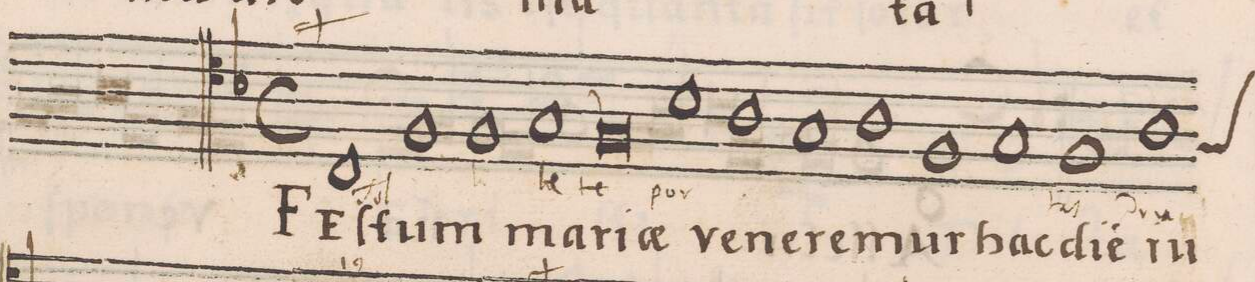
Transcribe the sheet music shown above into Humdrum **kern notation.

**kern	**text	**text	**text
*I"TENOR	*	*	*
*clefC4	*	*	*
*k[b-]	*	*	*
*met(C)	*	*	*
*M2/1	*	*	*
1C	Tol-	FE-	.
1F	.	-ſtum	.
=2-	=2-	=2-	=2-
1F	.	ma-	.
1G	-li-	-ri-	.
=3-	=3-	=3-	=3-
0F	-te	-ae	.
=4-	=4-	=4-	=4-
1B-	por-	ve-	.
1A	.	-ne-	.
=5-	=5-	=5-	=5-
1G	.	-re-	.
1A	.	-mur	.
=6-	=6-	=6-	=6-
1F	.	hac	.
1G	.	di-	.
=7-	=7-	=7-	=7-
1F	-tas	-e	.
*custos:G	*	*	*
1A	Prin-	iu-	.
=8-	=8-	=8-	=8-
*-	*-	*-	*-
